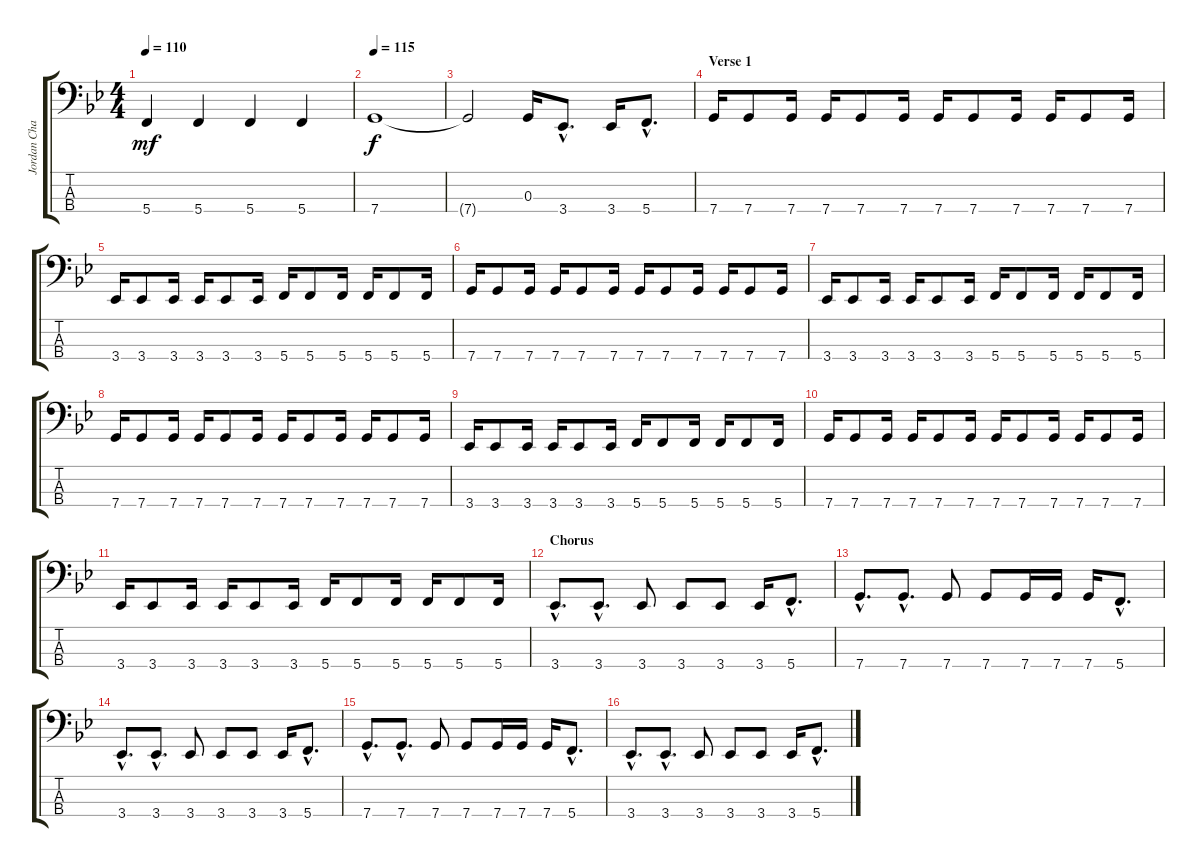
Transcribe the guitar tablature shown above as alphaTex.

\track ("Jordan Chase(Bass)" "Jordan Cha") {instrument electricbasspick}
\staff {score tabs}
\tuning (F2 C2 G1 C1) {hide}
\ts (4 4)
\tempo 110
\clef f4
\ks gminor
5.4.4{dy mf} 5.4.4 5.4.4 5.4.4 |
\tempo 115
7.4.1{dy f instrument electricbasspick} |
7.4{t}.2 0.3.16 3.4{hac}.8{d} 3.4.16 5.4{hac}.8{d} |
\section ("" "Verse 1")
7.4.16 7.4.8 7.4.16 7.4.16 7.4.8 7.4.16 7.4.16 7.4.8 7.4.16 7.4.16 7.4.8 7.4.16 |
3.4.16 3.4.8 3.4.16 3.4.16 3.4.8 3.4.16 5.4.16 5.4.8 5.4.16 5.4.16 5.4.8 5.4.16 |
7.4.16 7.4.8 7.4.16 7.4.16 7.4.8 7.4.16 7.4.16 7.4.8 7.4.16 7.4.16 7.4.8 7.4.16 |
3.4.16 3.4.8 3.4.16 3.4.16 3.4.8 3.4.16 5.4.16 5.4.8 5.4.16 5.4.16 5.4.8 5.4.16 |
7.4.16 7.4.8 7.4.16 7.4.16 7.4.8 7.4.16 7.4.16 7.4.8 7.4.16 7.4.16 7.4.8 7.4.16 |
3.4.16 3.4.8 3.4.16 3.4.16 3.4.8 3.4.16 5.4.16 5.4.8 5.4.16 5.4.16 5.4.8 5.4.16 |
7.4.16 7.4.8 7.4.16 7.4.16 7.4.8 7.4.16 7.4.16 7.4.8 7.4.16 7.4.16 7.4.8 7.4.16 |
3.4.16 3.4.8 3.4.16 3.4.16 3.4.8 3.4.16 5.4.16 5.4.8 5.4.16 5.4.16 5.4.8 5.4.16 |
\section ("" "Chorus")
3.4{hac}.8{d} 3.4{hac}.8{d} 3.4.8 3.4.8 3.4.8 3.4.16 5.4{hac}.8{d} |
7.4{hac}.8{d} 7.4{hac}.8{d} 7.4.8 7.4.8 7.4.16 7.4.16 7.4.16 5.4{hac}.8{d} |
3.4{hac}.8{d} 3.4{hac}.8{d} 3.4.8 3.4.8 3.4.8 3.4.16 5.4{hac}.8{d} |
7.4{hac}.8{d} 7.4{hac}.8{d} 7.4.8 7.4.8 7.4.16 7.4.16 7.4.16 5.4{hac}.8{d} |
3.4{hac}.8{d} 3.4{hac}.8{d} 3.4.8 3.4.8 3.4.8 3.4.16 5.4{hac}.8{d}
